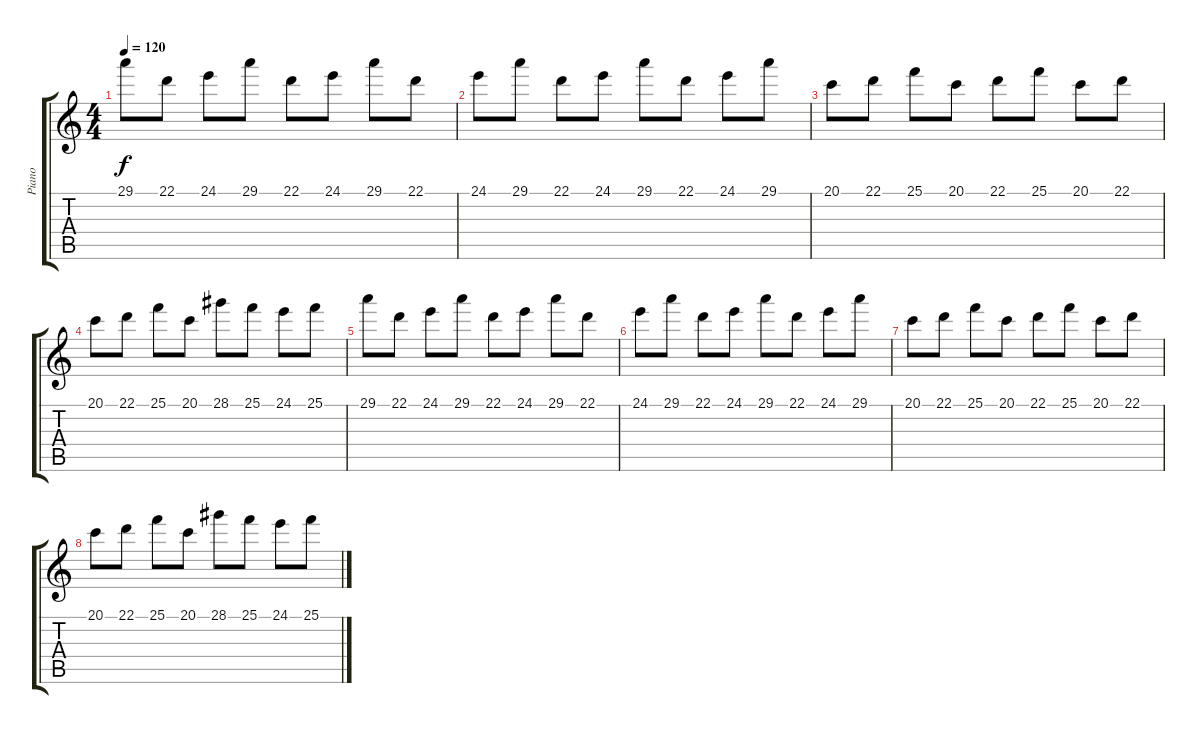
\track ("Piano" "Piano") {instrument acousticgrandpiano}
\staff {score tabs}
\tuning (E4 B3 G3 D3 A2 E2) {hide}
\ts (4 4)
\tempo 120
\clef g2
\ks c
29.1.8{dy f} 22.1.8 24.1.8 29.1.8 22.1.8 24.1.8 29.1.8 22.1.8 |
24.1.8 29.1.8 22.1.8 24.1.8 29.1.8 22.1.8 24.1.8 29.1.8 |
20.1.8 22.1.8 25.1.8 20.1.8 22.1.8 25.1.8 20.1.8 22.1.8 |
20.1.8 22.1.8 25.1.8 20.1.8 28.1.8 25.1.8 24.1.8 25.1.8 |
29.1.8 22.1.8 24.1.8 29.1.8 22.1.8 24.1.8 29.1.8 22.1.8 |
24.1.8 29.1.8 22.1.8 24.1.8 29.1.8 22.1.8 24.1.8 29.1.8 |
20.1.8 22.1.8 25.1.8 20.1.8 22.1.8 25.1.8 20.1.8 22.1.8 |
20.1.8 22.1.8 25.1.8 20.1.8 28.1.8 25.1.8 24.1.8 25.1.8
